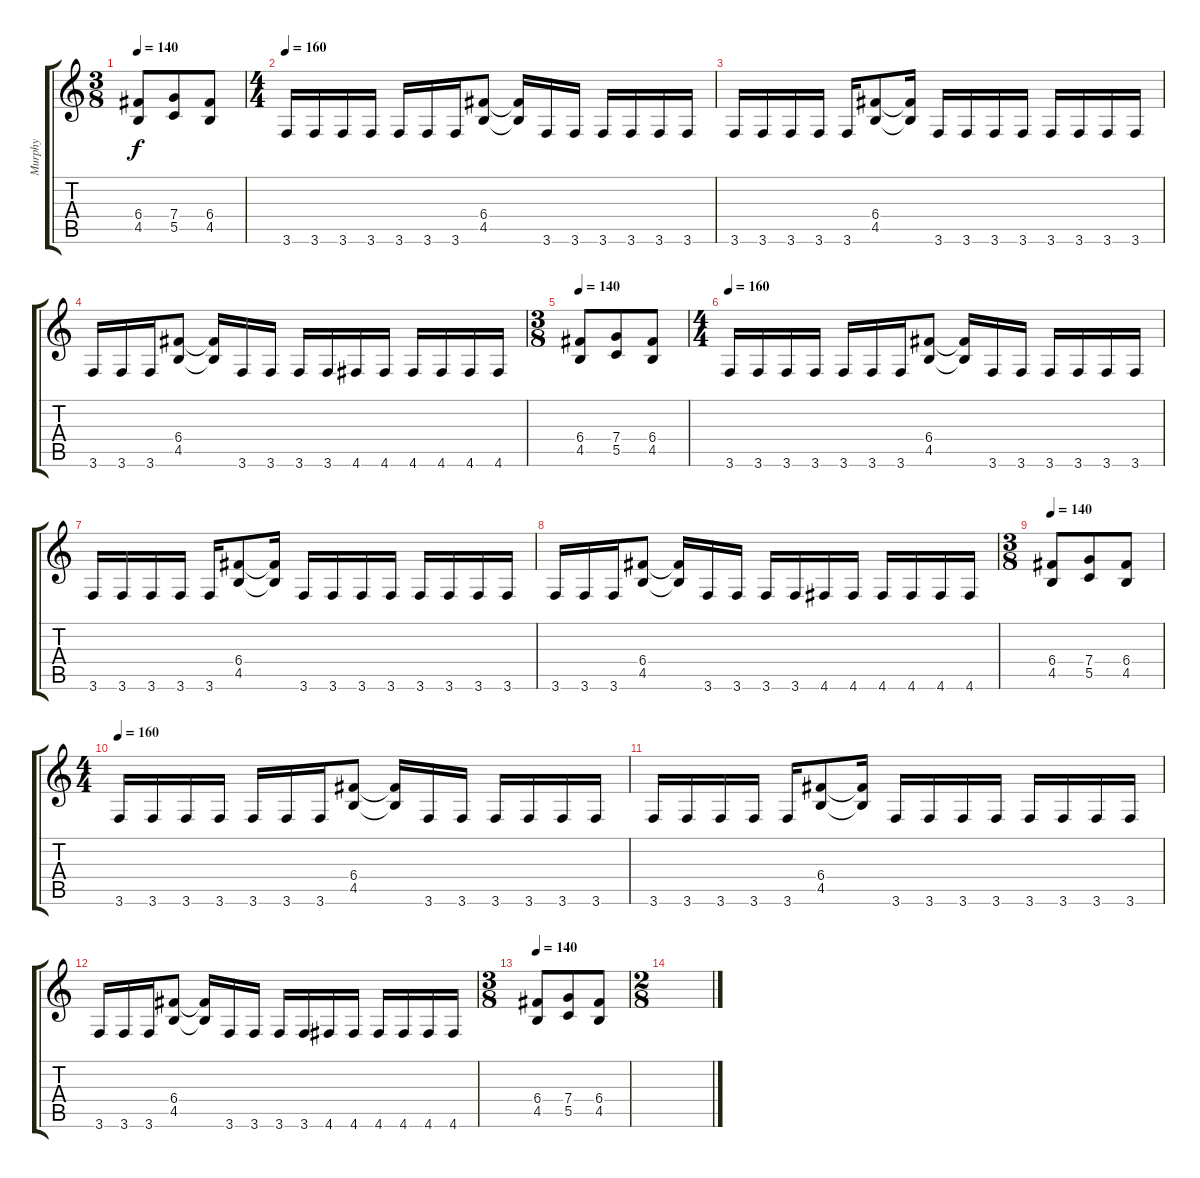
\track ("Murphy" "Murphy") {instrument distortionguitar}
\staff {score tabs}
\tuning (D4 A3 F3 C3 G2 D2) {hide}
\ts (3 8)
\tempo 140
\clef g2
\ks c
(6.4 4.5).8{dy f} (7.4 5.5).8 (6.4 4.5).8 |
\ts (4 4)
\tempo 160
3.6.16 3.6.16 3.6.16 3.6.16 3.6.16 3.6.16 3.6.16 (6.4 4.5).8 (6.4{t} 4.5{t}).16 3.6.16 3.6.16 3.6.16 3.6.16 3.6.16 3.6.16 |
3.6.16 3.6.16 3.6.16 3.6.16 3.6.16 (6.4 4.5).8 (6.4{t} 4.5{t}).16 3.6.16 3.6.16 3.6.16 3.6.16 3.6.16 3.6.16 3.6.16 3.6.16 |
3.6.16 3.6.16 3.6.16 (6.4 4.5).8 (6.4{t} 4.5{t}).16 3.6.16 3.6.16 3.6.16 3.6.16 4.6.16 4.6.16 4.6.16 4.6.16 4.6.16 4.6.16 |
\ts (3 8)
\tempo 140
(6.4 4.5).8 (7.4 5.5).8 (6.4 4.5).8 |
\ts (4 4)
\tempo 160
3.6.16 3.6.16 3.6.16 3.6.16 3.6.16 3.6.16 3.6.16 (6.4 4.5).8 (6.4{t} 4.5{t}).16 3.6.16 3.6.16 3.6.16 3.6.16 3.6.16 3.6.16 |
3.6.16 3.6.16 3.6.16 3.6.16 3.6.16 (6.4 4.5).8 (6.4{t} 4.5{t}).16 3.6.16 3.6.16 3.6.16 3.6.16 3.6.16 3.6.16 3.6.16 3.6.16 |
3.6.16 3.6.16 3.6.16 (6.4 4.5).8 (6.4{t} 4.5{t}).16 3.6.16 3.6.16 3.6.16 3.6.16 4.6.16 4.6.16 4.6.16 4.6.16 4.6.16 4.6.16 |
\ts (3 8)
\tempo 140
(6.4 4.5).8 (7.4 5.5).8 (6.4 4.5).8 |
\ts (4 4)
\tempo 160
3.6.16 3.6.16 3.6.16 3.6.16 3.6.16 3.6.16 3.6.16 (6.4 4.5).8 (6.4{t} 4.5{t}).16 3.6.16 3.6.16 3.6.16 3.6.16 3.6.16 3.6.16 |
3.6.16 3.6.16 3.6.16 3.6.16 3.6.16 (6.4 4.5).8 (6.4{t} 4.5{t}).16 3.6.16 3.6.16 3.6.16 3.6.16 3.6.16 3.6.16 3.6.16 3.6.16 |
3.6.16 3.6.16 3.6.16 (6.4 4.5).8 (6.4{t} 4.5{t}).16 3.6.16 3.6.16 3.6.16 3.6.16 4.6.16 4.6.16 4.6.16 4.6.16 4.6.16 4.6.16 |
\ts (3 8)
\tempo 140
(6.4 4.5).8 (7.4 5.5).8 (6.4 4.5).8 |
\ts (2 8)
